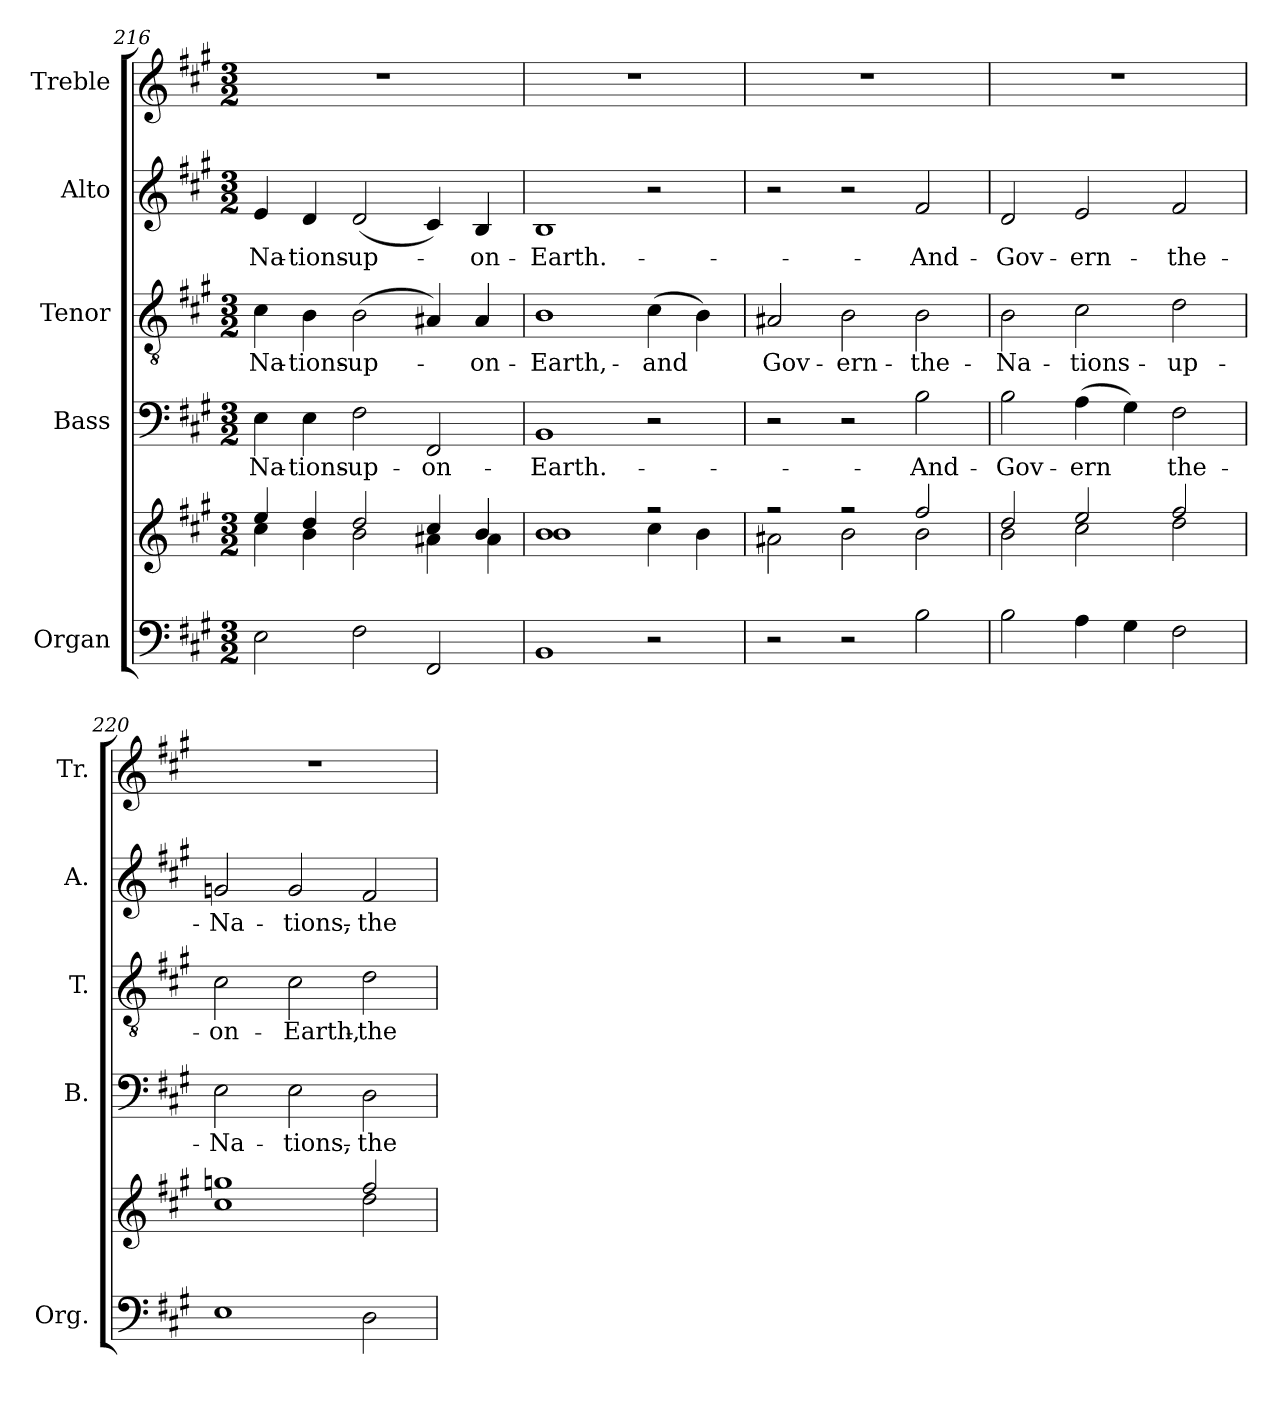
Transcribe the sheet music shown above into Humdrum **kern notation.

**kern	**kern	**kern	**text	**kern	**text	**kern	**text	**kern
*part5	*part5	*part4	*part4	*part3	*part3	*part2	*part2	*part1
*staff6	*staff5	*staff4	*staff4	*staff3	*staff3	*staff2	*staff2	*staff1
*I"Organ	*	*I"Bass	*	*I"Tenor	*	*I"Alto	*	*I"Treble
*I'Org.	*	*I'B.	*	*I'T.	*	*I'A.	*	*I'Tr.
*clefF4	*clefG2	*clefF4	*	*clefGv2	*	*clefG2	*	*clefG2
*	*	*	*	*ITrd7c12	*	*	*	*
*k[f#c#g#]	*k[f#c#g#]	*k[f#c#g#]	*	*k[f#c#g#]	*	*k[f#c#g#]	*	*k[f#c#g#]
*A:	*A:	*A:	*	*A:	*	*A:	*	*A:
*M3/2	*M3/2	*M3/2	*	*M3/2	*	*M3/2	*	*M3/2
=216	=216	=216	=216	=216	=216	=216	=216	=216
*	*^	*	*	*	*	*	*	*
!	!	!	!	!LO:LY:b:color=#000000	!	!	!	!	!
!	!	!	!	!	!	!LO:LY:b:color=#000000	!	!	!
!	!	!	!	!	!	!	!	!LO:LY:b:color=#000000	!LO:N:vis=1
2Ei\	4eei/	4cc#i\	4Ei\	-Na-	4C#i\	-Na-	4ei/	-Na-	1.r
!	!	!	!	!LO:LY:b:color=#000000	!	!	!	!	!
!	!	!	!	!	!	!LO:LY:b:color=#000000	!	!	!
!	!	!	!	!	!	!	!	!LO:LY:b:color=#000000	!
.	4ddi/	4bi\	4Ei\	-tions-	4BBi\	-tions-	4di/	-tions-	.
!	!	!	!	!LO:LY:b:color=#000000	!	!	!	!	!
!	!	!	!	!	!	!LO:LY:b:color=#000000	!	!	!
!	!	!	!	!	!	!	!	!LO:LY:b:color=#000000	!
2F#i\	2ddi/	2bi\	2F#i\	-up-	(2BBi\	-up-	(2di/	-up-	.
!	!	!	!	!LO:LY:b:color=#000000	!	!	!	!	!
2FF#i/	4cc#i/	4a#Xi\	2FF#i/	-on-	4AA#Xi/)	.	4c#i/)	.	.
!	!	!	!	!	!	!LO:LY:b:color=#000000	!	!	!
!	!	!	!	!	!	!	!	!LO:LY:b:color=#000000	!
.	4bi/	4a#i\	.	.	4AA#i/	-on-	4Bi/	-on-	.
!!LO:LB:g=z
=217	=217	=217	=217	=217	=217	=217	=217	=217	=217
!	!	!	!	!LO:LY:b:color=#000000	!	!	!	!	!
!	!	!	!	!	!	!LO:LY:b:color=#000000	!	!	!
!	!	!	!	!	!	!	!	!LO:LY:b:color=#000000	!LO:N:vis=1
1BBi	1bi	1bi	1BBi	-Earth.-	1BBi	-Earth,-	1Bi	-Earth.-	1.r
!	!	!	!	!	!	!LO:LY:b:color=#000000	!	!	!
2r	2r	4cc#i\	2r	.	(4C#i\	-and	2r	.	.
.	.	4bi\	.	.	4BBi\)	.	.	.	.
=218	=218	=218	=218	=218	=218	=218	=218	=218	=218
!	!	!	!	!	!	!LO:LY:b:color=#000000	!	!	!LO:N:vis=1
2r	2r	2a#Xi\	2r	.	2AA#Xi/	Gov-	2r	.	1.r
!	!	!	!	!	!	!LO:LY:b:color=#000000	!	!	!
2r	2r	2bi\	2r	.	2BBi\	-ern-	2r	.	.
!	!	!	!	!LO:LY:b:color=#000000	!	!	!	!	!
!	!	!	!	!	!	!LO:LY:b:color=#000000	!	!	!
!	!	!	!	!	!	!	!	!LO:LY:b:color=#000000	!
2Bi\	2ff#i/	2bi\	2Bi\	-And-	2BBi\	-the-	2f#i/	-And-	.
=219	=219	=219	=219	=219	=219	=219	=219	=219	=219
!	!	!	!	!LO:LY:b:color=#000000	!	!	!	!	!
!	!	!	!	!	!	!LO:LY:b:color=#000000	!	!	!
!	!	!	!	!	!	!	!	!LO:LY:b:color=#000000	!LO:N:vis=1
2Bi\	2ddi/	2bi\	2Bi\	-Gov-	2BBi\	-Na-	2di/	-Gov-	1.r
!	!	!	!	!LO:LY:b:color=#000000	!	!	!	!	!
!	!	!	!	!	!	!LO:LY:b:color=#000000	!	!	!
!	!	!	!	!	!	!	!	!LO:LY:b:color=#000000	!
4Ai\	2eei/	2cc#i\	(4Ai\	-ern	2C#i\	-tions-	2ei/	-ern-	.
4G#i\	.	.	4G#i\)	.	.	.	.	.	.
!	!	!	!	!LO:LY:b:color=#000000	!	!	!	!	!
!	!	!	!	!	!	!LO:LY:b:color=#000000	!	!	!
!	!	!	!	!	!	!	!	!LO:LY:b:color=#000000	!
2F#i\	2ff#i/	2ddi\	2F#i\	the-	2Di\	-up-	2f#i/	-the-	.
=220	=220	=220	=220	=220	=220	=220	=220	=220	=220
!	!	!	!	!LO:LY:b:color=#000000	!	!	!	!	!
!	!	!	!	!	!	!LO:LY:b:color=#000000	!	!	!
!	!	!	!	!	!	!	!	!LO:LY:b:color=#000000	!LO:N:vis=1
1Ei	1ggni	1cc#i	2Ei\	-Na-	2C#i\	-on-	2gni/	-Na-	1.r
!	!	!	!	!LO:LY:b:color=#000000	!	!	!	!	!
!	!	!	!	!	!	!LO:LY:b:color=#000000	!	!	!
!	!	!	!	!	!	!	!	!LO:LY:b:color=#000000	!
.	.	.	2Ei\	-tions,-	2C#i\	-Earth,-	2gi/	-tions,-	.
!	!	!	!	!LO:LY:b:color=#000000	!	!	!	!	!
!	!	!	!	!	!	!LO:LY:b:color=#000000	!	!	!
!	!	!	!	!	!	!	!	!LO:LY:b:color=#000000	!
2Di\	2ff#i/	2ddi\	2Di\	-the-	2Di\	-the-	2f#i/	-the-	.
*	*v	*v	*	*	*	*	*	*	*
=	=	=	=	=	=	=	=	=
*-	*-	*-	*-	*-	*-	*-	*-	*-
